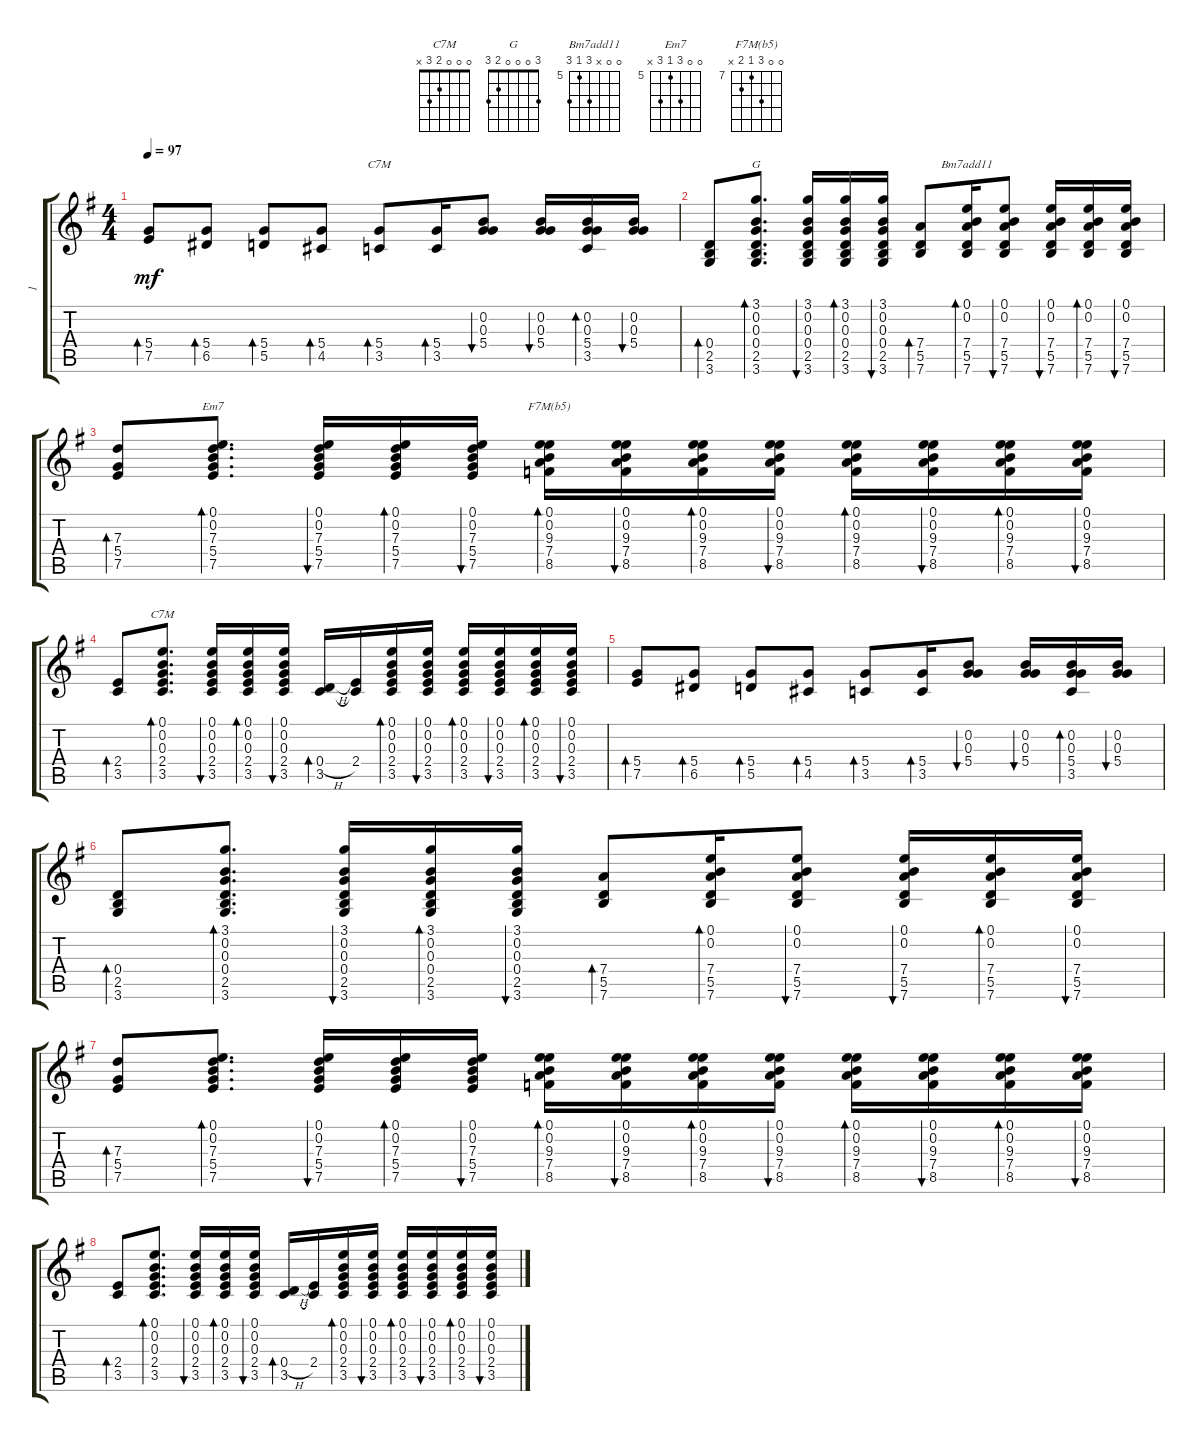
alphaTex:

\track ("1" "1") {instrument acousticguitarsteel}
\staff {score tabs}
\tuning (E4 B3 G3 D3 A2 E2) {hide}
\chord ("C7M" 0 0 0 5 3 x)
\chord ("G" 3 0 0 0 2 3)
\chord ("Bm7add11" 0 0 x 7 5 7) {firstfret 5}
\chord ("Em7" 0 0 7 5 7 x) {firstfret 5}
\chord ("F7M(b5)" 0 0 9 7 8 x) {firstfret 7}
\chord ("C7M" 0 0 0 2 3 x)
\ts (4 4)
\tempo 97
\clef g2
\ks eminor
(5.4 7.5).8{bd 30 dy mf} (5.4 6.5).8{bd 30} (5.4 5.5).8{bd 30} (5.4 4.5).8{bd 30} (5.4 3.5).8{bd 30 ch "C7M"} (5.4 3.5).16{bd 30} (0.2 0.3 5.4).8{bu 30} (0.2 0.3 5.4).16{bu 30} (0.2 0.3 5.4 3.5).16{bd 30} (0.2 0.3 5.4).16{bu 30} |
(0.4 2.5 3.6).8{bd 30} (3.1 0.2 0.3 0.4 2.5 3.6).8{d bd 30 ch "G"} (3.1 0.2 0.3 0.4 2.5 3.6).16{bu 30} (3.1 0.2 0.3 0.4 2.5 3.6).16{bd 30} (3.1 0.2 0.3 0.4 2.5 3.6).16{bu 30} (7.4 5.5 7.6).8{bd 30} (0.1 0.2 7.4 5.5 7.6).16{bd 30 ch "Bm7add11"} (0.1 0.2 7.4 5.5 7.6).8{bu 30} (0.1 0.2 7.4 5.5 7.6).16{bu 30} (0.1 0.2 7.4 5.5 7.6).16{bd 30} (0.1 0.2 7.4 5.5 7.6).16{bu 30} |
(7.3 5.4 7.5).8{bd 30} (0.1 0.2 7.3 5.4 7.5).8{d bd 30 ch "Em7"} (0.1 0.2 7.3 5.4 7.5).16{bu 30} (0.1 0.2 7.3 5.4 7.5).16{bd 30} (0.1 0.2 7.3 5.4 7.5).16{bu 30} (0.1 0.2 9.3 7.4 8.5).16{bd 30 ch "F7M(b5)"} (0.1 0.2 9.3 7.4 8.5).16{bu 30} (0.1 0.2 9.3 7.4 8.5).16{bd 30} (0.1 0.2 9.3 7.4 8.5).16{bu 30} (0.1 0.2 9.3 7.4 8.5).16{bd 30} (0.1 0.2 9.3 7.4 8.5).16{bu 30} (0.1 0.2 9.3 7.4 8.5).16{bd 30} (0.1 0.2 9.3 7.4 8.5).16{bu 30} |
(2.4 3.5).8{bd 30} (0.1 0.2 0.3 2.4 3.5).8{d bd 30 ch "C7M"} (0.1 0.2 0.3 2.4 3.5).16{bu 30} (0.1 0.2 0.3 2.4 3.5).16{bd 30} (0.1 0.2 0.3 2.4 3.5).16{bu 30} (0.4{h} 3.5).16{bd 30} (2.4 3.5{t}).16 (0.1 0.2 0.3 2.4 3.5).16{bd 30} (0.1 0.2 0.3 2.4 3.5).16{bu 30} (0.1 0.2 0.3 2.4 3.5).16{bd 30} (0.1 0.2 0.3 2.4 3.5).16{bu 30} (0.1 0.2 0.3 2.4 3.5).16{bd 30} (0.1 0.2 0.3 2.4 3.5).16{bu 30} |
(5.4 7.5).8{bd 30} (5.4 6.5).8{bd 30} (5.4 5.5).8{bd 30} (5.4 4.5).8{bd 30} (5.4 3.5).8{bd 30} (5.4 3.5).16{bd 30} (0.2 0.3 5.4).8{bu 30} (0.2 0.3 5.4).16{bu 30} (0.2 0.3 5.4 3.5).16{bd 30} (0.2 0.3 5.4).16{bu 30} |
(0.4 2.5 3.6).8{bd 30} (3.1 0.2 0.3 0.4 2.5 3.6).8{d bd 30} (3.1 0.2 0.3 0.4 2.5 3.6).16{bu 30} (3.1 0.2 0.3 0.4 2.5 3.6).16{bd 30} (3.1 0.2 0.3 0.4 2.5 3.6).16{bu 30} (7.4 5.5 7.6).8{bd 30} (0.1 0.2 7.4 5.5 7.6).16{bd 30} (0.1 0.2 7.4 5.5 7.6).8{bu 30} (0.1 0.2 7.4 5.5 7.6).16{bu 30} (0.1 0.2 7.4 5.5 7.6).16{bd 30} (0.1 0.2 7.4 5.5 7.6).16{bu 30} |
(7.3 5.4 7.5).8{bd 30} (0.1 0.2 7.3 5.4 7.5).8{d bd 30} (0.1 0.2 7.3 5.4 7.5).16{bu 30} (0.1 0.2 7.3 5.4 7.5).16{bd 30} (0.1 0.2 7.3 5.4 7.5).16{bu 30} (0.1 0.2 9.3 7.4 8.5).16{bd 30} (0.1 0.2 9.3 7.4 8.5).16{bu 30} (0.1 0.2 9.3 7.4 8.5).16{bd 30} (0.1 0.2 9.3 7.4 8.5).16{bu 30} (0.1 0.2 9.3 7.4 8.5).16{bd 30} (0.1 0.2 9.3 7.4 8.5).16{bu 30} (0.1 0.2 9.3 7.4 8.5).16{bd 30} (0.1 0.2 9.3 7.4 8.5).16{bu 30} |
(2.4 3.5).8{bd 30} (0.1 0.2 0.3 2.4 3.5).8{d bd 30} (0.1 0.2 0.3 2.4 3.5).16{bu 30} (0.1 0.2 0.3 2.4 3.5).16{bd 30} (0.1 0.2 0.3 2.4 3.5).16{bu 30} (0.4{h} 3.5).16{bd 30} (2.4 3.5{t}).16 (0.1 0.2 0.3 2.4 3.5).16{bd 30} (0.1 0.2 0.3 2.4 3.5).16{bu 30} (0.1 0.2 0.3 2.4 3.5).16{bd 30} (0.1 0.2 0.3 2.4 3.5).16{bu 30} (0.1 0.2 0.3 2.4 3.5).16{bd 30} (0.1 0.2 0.3 2.4 3.5).16{bu 30}
